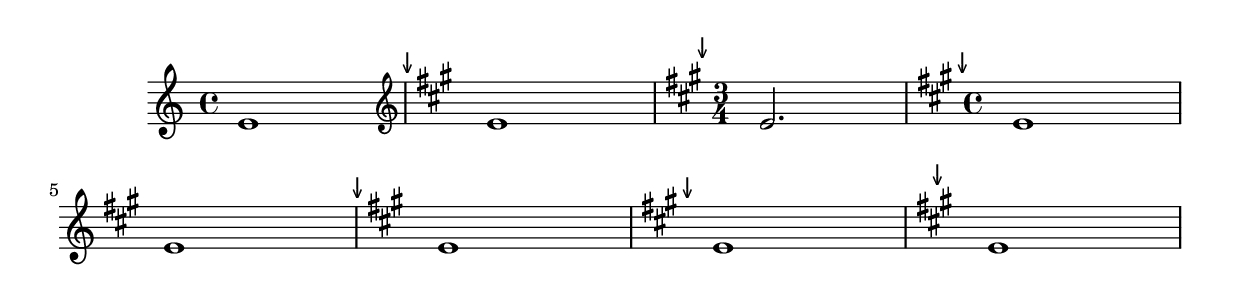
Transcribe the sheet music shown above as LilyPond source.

%% Do not edit this file; it is automatically
%% generated from LSR http://lsr.dsi.unimi.it
%% This file is in the public domain.
\version "2.13.4"

\header {
%% Translation of GIT committish: c2e8b1d6d671dbfc138f890cbc7e9882b7be2761
  texidocfr = "
Les indications textuelles peuvent s'aligner par rapport à d'autres
objets que des barres de mesure, tels que @code{ambitus},
@code{breathing-sign}, @code{clef}, @code{custos}, @code{staff-bar},
@code{left-edge}, @code{key-cancellation}, @code{key-signature}, ou
@code{time-signature}.



Par défaut, les indications textuelles sont alignées avec le milieu
des objets de notation. Bien entendu, vous pouvez modifier les
propriétés des objets en question pour obtenir un autre
résultat comme l'illustre la deuxième ligne de l'exemple.  Dans le cas
de portées multiples, ces réglages doivent être faits pour chacune
d'entre elles.



"
  doctitlefr = "Alignement des indications par rapport à divers objets
de notation"


  lsrtags = "text"

%% Translation of GIT committish: b2d4318d6c53df8469dfa4da09b27c15a374d0ca
  texidoces = "
Si están especificadas, las marcas de texto se pueden alinear con
objetos de notación distintos a las líneas divisorias.  Entre estos
objetos se encuentran @code{ambitus}, @code{breathing-sign},
@code{clef}, @code{custos}, @code{staff-bar}, @code{left-edge},
@code{key-cancellation}, @code{key-signature} y @code{time-signature}.

En estos casos, las marcas de texto se centran horizontalmente sobre
el objeto, aunque esto se puede cambiar, como se muestra en la segunda
línea de este ejemplo (en una partitura con varios pentagramas, se
debe hacer este ajuste para todos los pentagramas).

"
  doctitlees = "Alinear marcas con varios objetos de notación"

%% Translation of GIT committish: d96023d8792c8af202c7cb8508010c0d3648899d
  texidocde = "
Wenn angegeben, können Textzeichen auch an anderen Objekten als Taktstrichen
ausgerichtet werden.  Zu diesen Objekten gehören @code{ambitus},
@code{breathing-sign}, @code{clef}, @code{custos}, @code{staff-bar},
@code{left-edge}, @code{key-cancellation}, @code{key-signature} und
@code{time-signature}.

In diesem Fall werden die Zeichen horizontal über dem Objekt zentriert.
Diese Ausrichtung kann auch geändert werden, wie die zweite Zeile
des Beispiels zeigt.  In einer Partitur mit vielen Systemen sollte
diese Einstellung für alle Systeme gemacht werden.

"

  doctitlede = "Zeichen an verschiedenen Notationsobjekten ausrichten"

  texidoc = "
If specified, text marks may be aligned with notation objects other
than bar lines.  These objects include @code{ambitus},
@code{breathing-sign}, @code{clef}, @code{custos}, @code{staff-bar},
@code{left-edge}, @code{key-cancellation}, @code{key-signature}, and
@code{time-signature}.



In such cases, text marks will be horizontally centered above the
object. However this can be changed, as demonstrated on the second line
of this example (in a score with multiple staves, this setting should
be done for all the staves).



"
  doctitle = "Aligning marks with various notation objects"
} % begin verbatim

\relative c' {
  e1

  % the RehearsalMark will be centered above the Clef
  \override Score.RehearsalMark #'break-align-symbols = #'(clef)
  \key a \major
  \clef treble
  \mark "↓"
  e1

  % the RehearsalMark will be centered above the TimeSignature
  \override Score.RehearsalMark #'break-align-symbols = #'(time-signature)
  \key a \major
  \clef treble
  \time 3/4
  \mark \markup { \char ##x2193 }
  e2.

  % the RehearsalMark will be centered above the KeySignature
  \override Score.RehearsalMark #'break-align-symbols = #'(key-signature)
  \key a \major
  \clef treble
  \time 4/4
  \mark \markup { \char ##x2193 }
  e1

  \break
  e1

  % the RehearsalMark will be aligned with the left edge of the KeySignature
  \once \override Score.KeySignature #'break-align-anchor-alignment = #LEFT
  \mark \markup { \char ##x2193 }
  \key a \major
  e1

  % the RehearsalMark will be aligned with the right edge of the KeySignature
  \once \override Score.KeySignature #'break-align-anchor-alignment = #RIGHT
  \key a \major
  \mark \markup { \char ##x2193 }
  e1

  % the RehearsalMark will be aligned with the left edge of the KeySignature
  % and then shifted right by one unit.
  \once \override Score.KeySignature #'break-align-anchor = #1
  \key a \major
  \mark \markup { \char ##x2193 }
  e1
}
